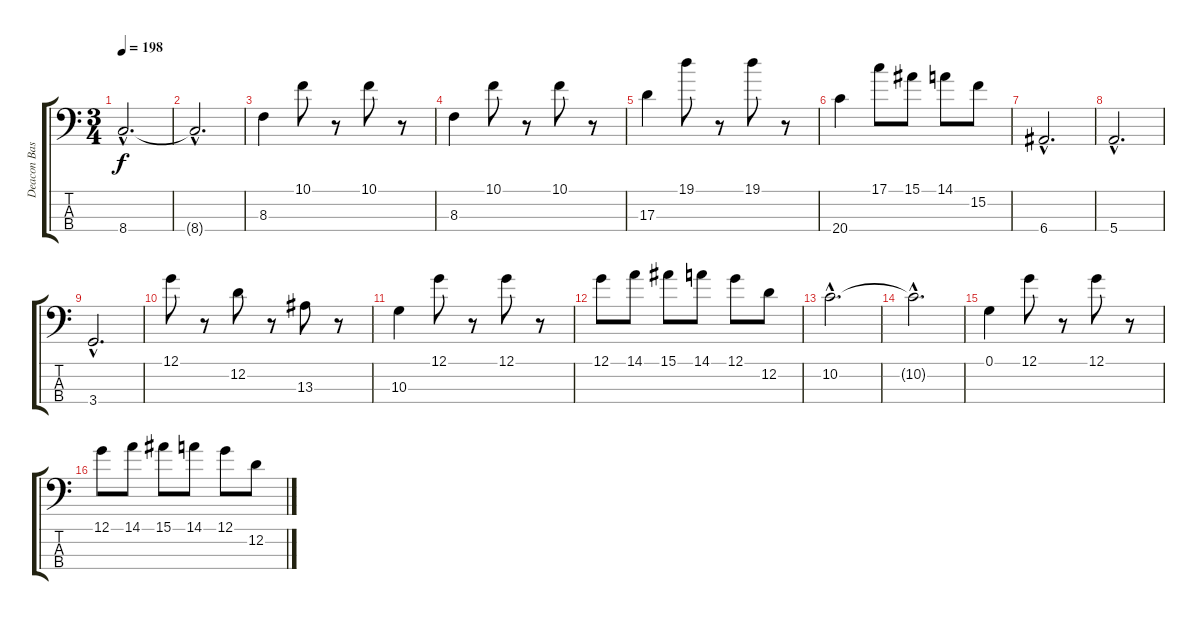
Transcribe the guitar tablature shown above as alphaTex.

\track ("Deacon Bass 2" "Deacon Bas") {instrument electricbassfinger}
\staff {score tabs}
\tuning (G2 D2 A1 E1) {hide}
\ts (3 4)
\tempo 198
\clef f4
\ks c
8.4{hac}.2{d dy f} |
8.4{hac t}.2{d} |
8.3.4 10.1.8 r.8 10.1.8 r.8 |
8.3.4 10.1.8 r.8 10.1.8 r.8 |
17.3.4 19.1.8 r.8 19.1.8 r.8 |
20.4.4 17.1.8 15.1.8 14.1.8 15.2.8 |
6.4{hac}.2{d} |
5.4{hac}.2{d} |
3.4{hac}.2{d} |
12.1.8 r.8 12.2.8 r.8 13.3.8 r.8 |
10.3.4 12.1.8 r.8 12.1.8 r.8 |
12.1.8 14.1.8 15.1.8 14.1.8 12.1.8 12.2.8 |
10.2{hac}.2{d} |
10.2{hac t}.2{d} |
0.1.4 12.1.8 r.8 12.1.8 r.8 |
12.1.8 14.1.8 15.1.8 14.1.8 12.1.8 12.2.8
